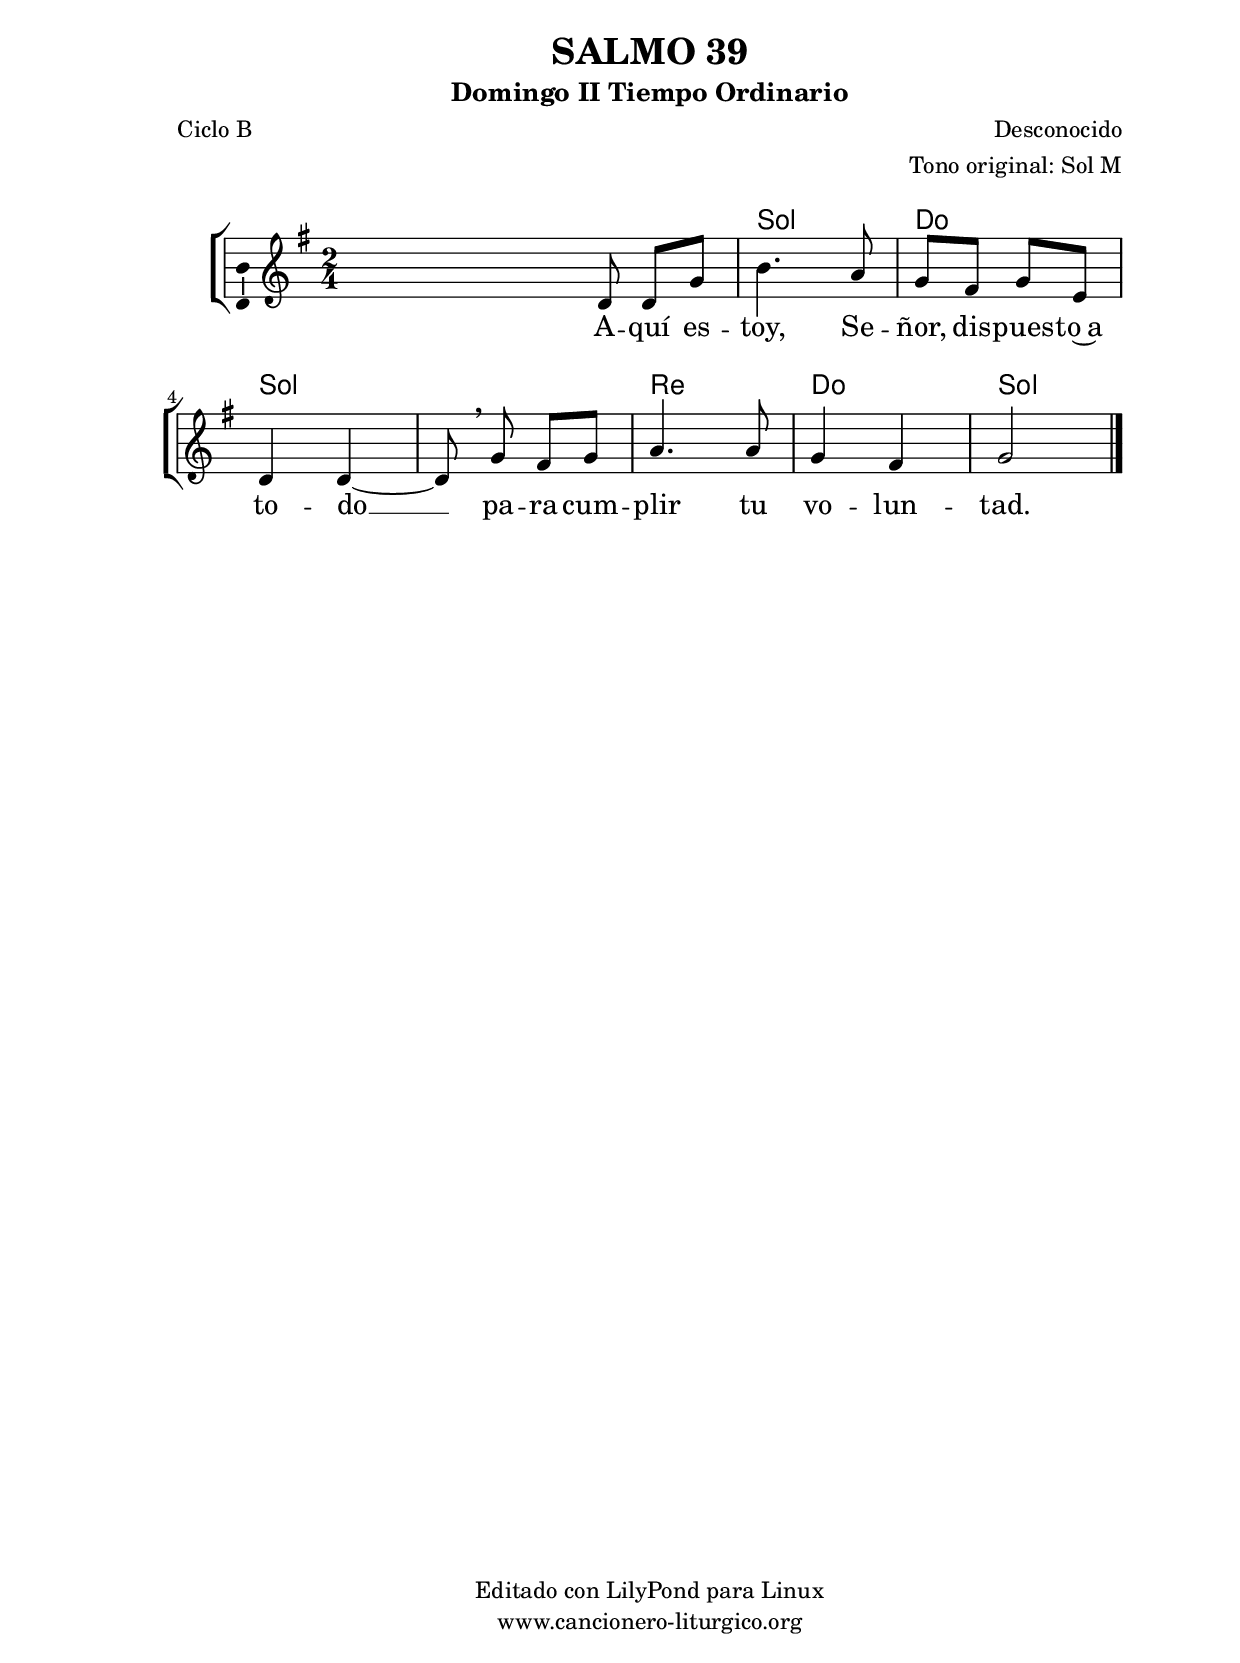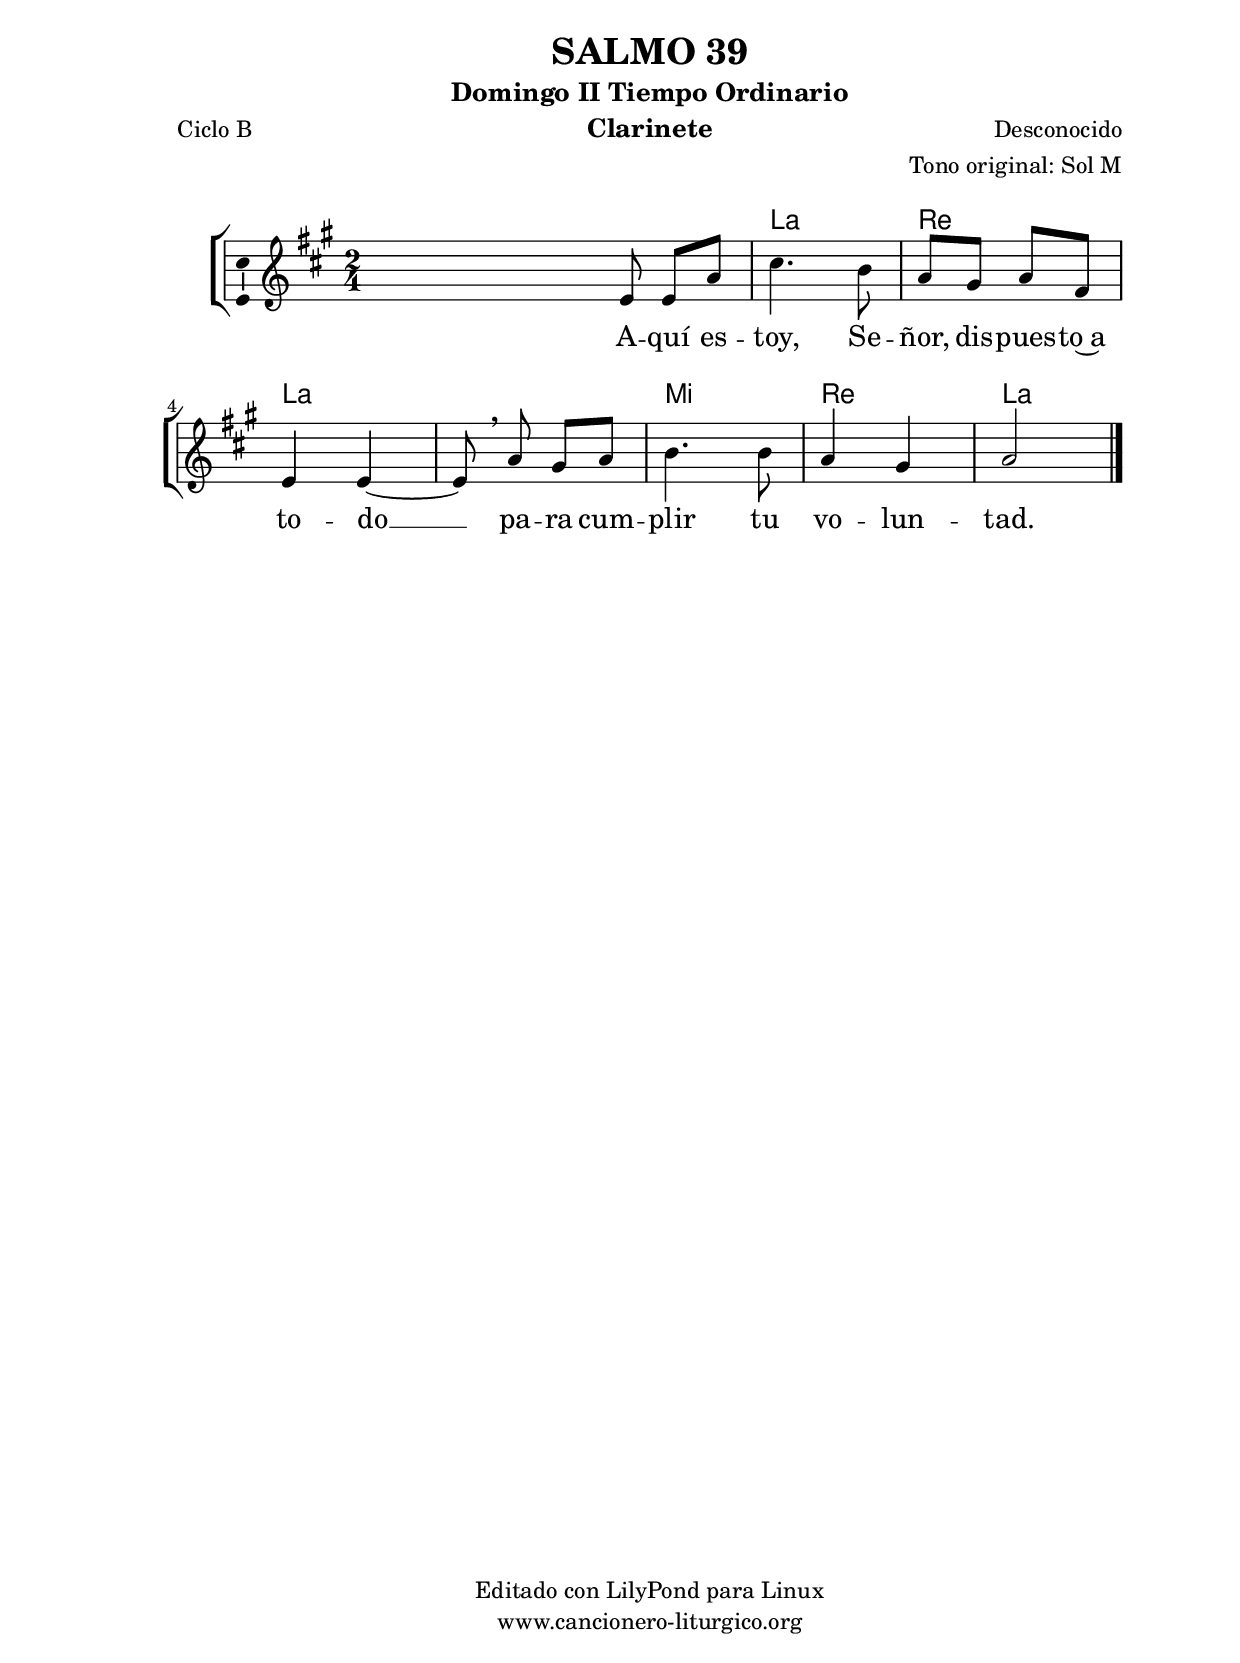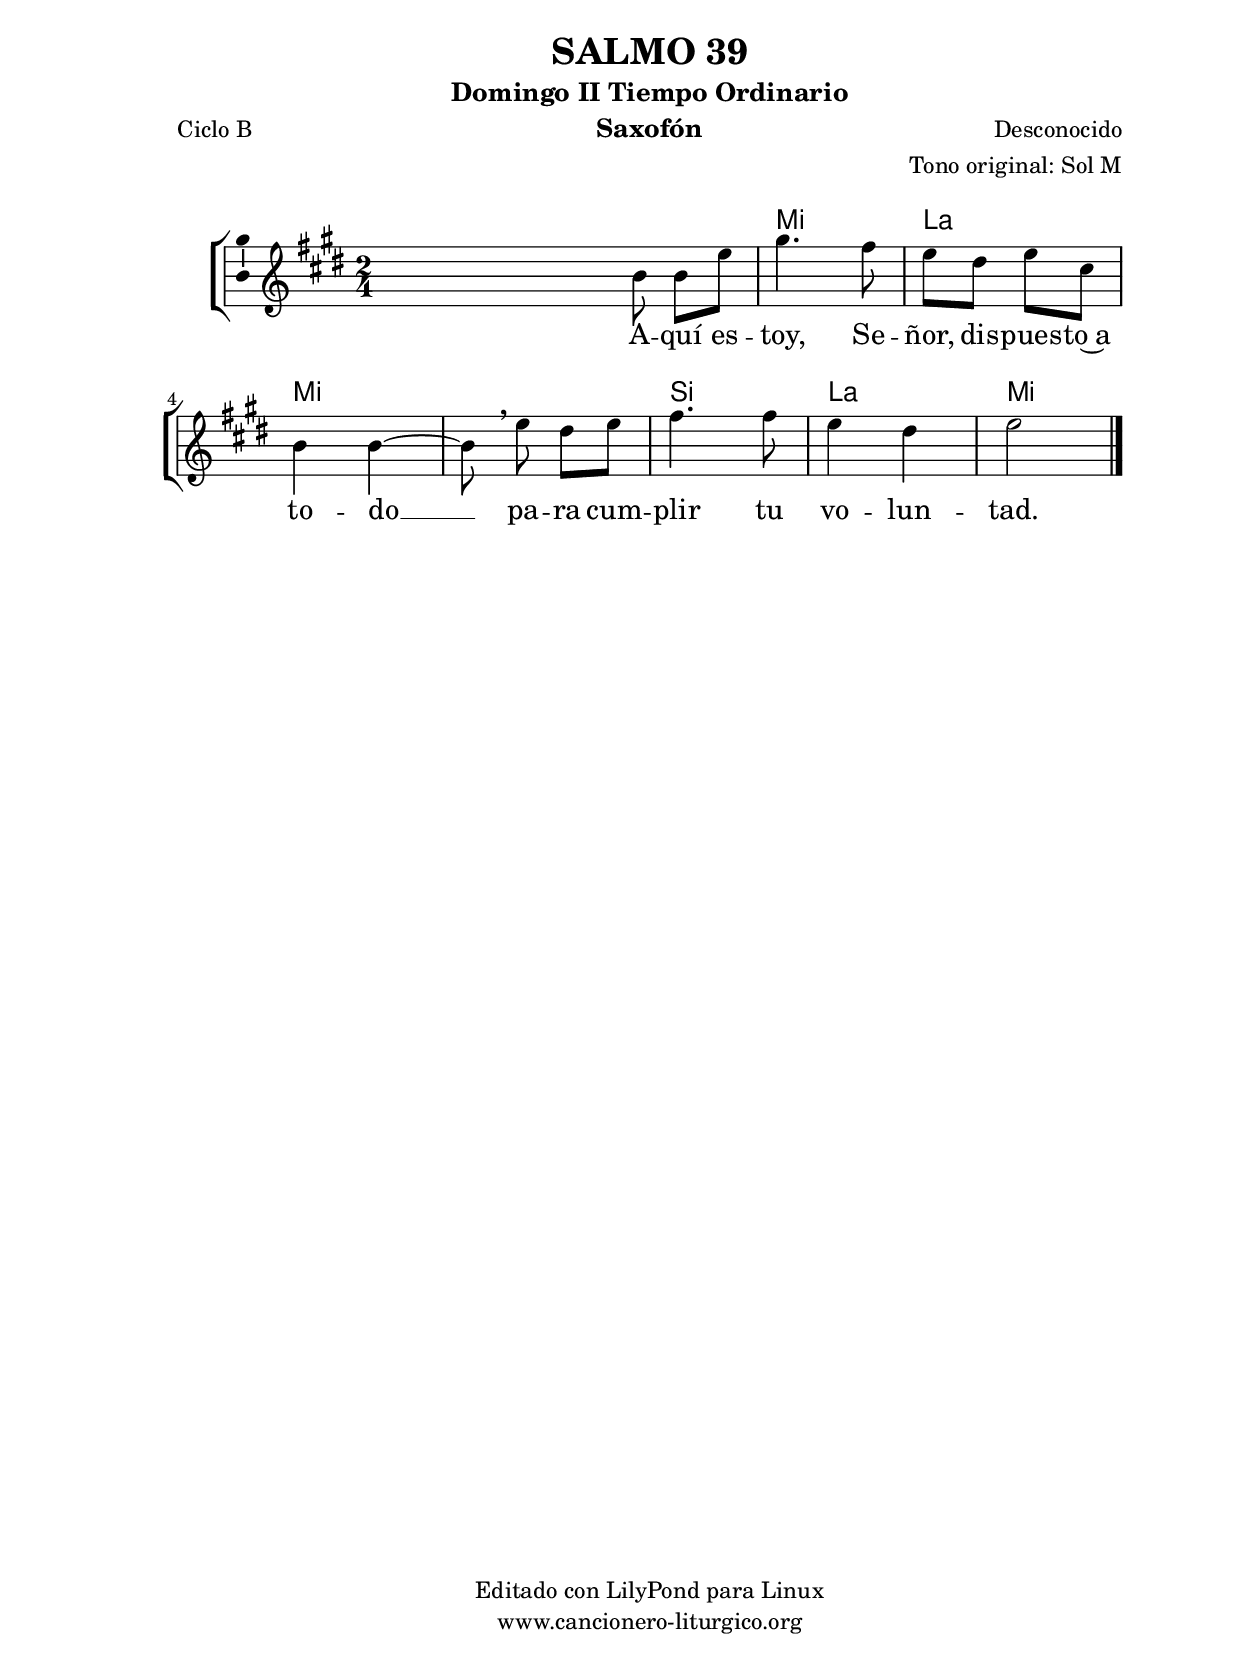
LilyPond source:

%
%para convertir .midi en .wav:
%timidity filename.midi -Ow -o finename.wav
%
%
%Para convertir de .wav a .mp3:
%lame -h -m j filename.wav
%
%
%para escuchar el midi:
%timidity nombrefichero.midi
%


%versión de lilypond para la que se ha escrito esta partitura:
\version "2.16.0"

	%Tamaño papel
	#(set-default-paper-size "a4")
	%Tamaño partitura
	#(set-global-staff-size 20)
	%No responde al pulsar sobre una nota
	#(ly:set-option 'point-and-click #f)

%parámetros del encabezamiento:
\header {
	title = "SALMO 39"
	subtitle = "Domingo II Tiempo Ordinario"
	composer = "Desconocido"
	poet = "Ciclo B"
	meter = ""
	arranger = "Tono original: Sol M"
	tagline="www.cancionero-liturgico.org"
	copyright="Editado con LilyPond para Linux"
	}

%parámetros asociados al papel:
\paper  {
	oddHeaderMarkup = \markup {\fill-line { \on-the-fly #not-first-page \fromproperty #'header:title \on-the-fly #not-first-page \fromproperty #'header:composer }}
	evenHeaderMarkup = \markup {\fill-line { \fromproperty #'header:composer \fromproperty #'header:title }}
	#(set-paper-size "a4")
	print-page-number = ##f
	first-page-number = 1
	print-first-page-number = ##f
%	head-separation = 3.0 \cm
	top-margin = 2.0 \cm
	bottom-margin = 0.5\cm
%%%	bottom-margin = -1.0\cm
	left-margin = 3.0 \cm
	line-width = 16.0 \cm 
	indent = 8\mm
	interscoreline = 2.\mm
	between-system-space = 15\mm
%	para que las partituras no llenen la hoja:
	ragged-bottom = ##t
%	idem para la última hoja:
	ragged-last-bottom = ##f
%	para que las partituras llenen el ancho del papel:
	ragged-last = ##f
	after-title-space = 2.5 \cm
%page-count=1
%system-count=8

	%Flexible Vertical Spacing
%	markup-markup-spacing =
%	#'((basic-distance . 15) (minimum-distance . 15) (padding . 3))
	markup-system-spacing =
	#'((basic-distance . 15) (minimum-distance . 15) (padding . 3))
	system-system-spacing =
	#'((basic-distance . 15) (minimum-distance . 15) (padding . 3))
	score-system-spacing =
	#'((basic-distance . 15) (minimum-distance . 15) (padding . 5))
%	top-system-spacing = % header
%	#'((basic-distance . 8) (minimum-distance . 0) (padding . 3))
%	top-markup-spacing =
%	#'((basic-distance . 20) (minimum-distance . 20) (padding . 3))
	last-bottom-spacing = % footer
	#'((basic-distance . 5) (minimum-distance . 5) (padding . 3))
%	score-markup-spacing =
%	#'((basic-distance . 16) (minimum-distance . 13) (padding . 3))

	}


%parámetros que afectan a toda la partitura:
global =  {
	%clave de sol (G):
	\clef G
	%armadura:
%	\transpose bes c'
	\key g \major
	\tempo 4=100
	\set Score.tempoHideNote = ##t
	}


acordes = {
	\italianChords
	\chordmode {
%	\transpose bes c'
{

	s2 g2 c g s d c g

	}
	}
}

melodia = 
%	\transpose bes c'
{
	\relative c'{

	\time 2/4

s8 d d g
b4. a8
g8 fis g e
d4 d4~
d8 \noBeam \breathe g8 fis g
a4. a8
g4 fis
g2

	\bar "|."
	}
	}


texto = \lyricmode {
A -- quí es -- toy, Se -- ñor, dis -- pues -- to~a to -- do __
pa -- ra cum -- plir tu vo -- lun -- tad.
	}


acordesStaff = \context ChordNames = acordesStaff <<
	\set chordChanges = ##t
	\acordes
	>>


vozStaff = \context Voice = vozStaff
\with {\consists "Ambitus_engraver"}
<<
%	\set Staff.instrumentName = ""
%	\set Staff.shortInstrumentName = ""
%	\set Staff.midiInstrument = #"clarinet"
%	\set Staff.midiInstrument = #"cello"
%	\set Staff.midiInstrument = #"flute"
	\set Staff.midiInstrument = #"electric guitar (jazz)"
%	\set Staff.midiInstrument = #"english horn"
%	\set Staff.midiInstrument = #"violin"
%	\set Staff.midiInstrument = #"glockenspiel"
	\set Staff.midiMinimumVolume = #0.7
	\set Staff.midiMaximumVolume = #0.9
	\global
	\melodia
	>>


textoStaff = \context Lyrics = textoStaff <<
	\lyricsto vozStaff \texto
	>>

\book {
	\score {
		\context ChoirStaff {
			\override StaffGroup.SystemStartBracket #'collapse-height = #1
			\override Score.SystemStartBar #'collapse-height = #1
			<<
			\acordesStaff
			\vozStaff
			\textoStaff
			>>
			}
		\layout {
	    		\context {
				\Lyrics
				\override LyricText #'font-size = #2
				}
	   		 \context {
				\Score
				%fontSize = #3
				\override StaffSymbol #'staff-space = #(magstep +3)
				%\override Beam #'thickness = #0.55
				%\override SpacingSpanner #'spacing-increment = #1.0
				%\override Slur #'height-limit = #1.5
				}
			}
		}
	\score {
		\unfoldRepeats
		\context ChoirStaff {
			<<
			\acordesStaff
			\vozStaff
			>>
			}
		\midi {
	  		\context {
	  			\Score
				tempoWholesPerMinute = #(ly:make-moment 70 4)
				}
			}
		}
	}

%Partitura para clarinete
#(define output-suffix "C")
\book {
	\header{
		instrument = "Clarinete"
		}
	\score {
		\context ChoirStaff {
			\override StaffGroup.SystemStartBracket #'collapse-height = #1
			\override Score.SystemStartBar #'collapse-height = #1
\transpose c d
			<<
			\acordesStaff
			\vozStaff
			\textoStaff
			>>
			}
		\layout {
	    		\context {
				\Lyrics
				\override LyricText #'font-size = #2
				}
	   		 \context {
				\Score
				%fontSize = #3
				\override StaffSymbol #'staff-space = #(magstep +3)
				%\override Beam #'thickness = #0.55
				%\override SpacingSpanner #'spacing-increment = #1.0
				%\override Slur #'height-limit = #1.5
				}
			}
		}
	}

%Partitura para saxofón
#(define output-suffix "S")
\book {
	\header{
		instrument = "Saxofón"
		}
	\score {
		\context ChoirStaff {
			\override StaffGroup.SystemStartBracket #'collapse-height = #1
			\override Score.SystemStartBar #'collapse-height = #1
\transpose c a
			<<
			\acordesStaff
			\vozStaff
			\textoStaff
			>>
			}
		\layout {
	    		\context {
				\Lyrics
				\override LyricText #'font-size = #2
				}
	   		 \context {
				\Score
				%fontSize = #3
				\override StaffSymbol #'staff-space = #(magstep +3)
				%\override Beam #'thickness = #0.55
				%\override SpacingSpanner #'spacing-increment = #1.0
				%\override Slur #'height-limit = #1.5
				}
			}
		}
	}

